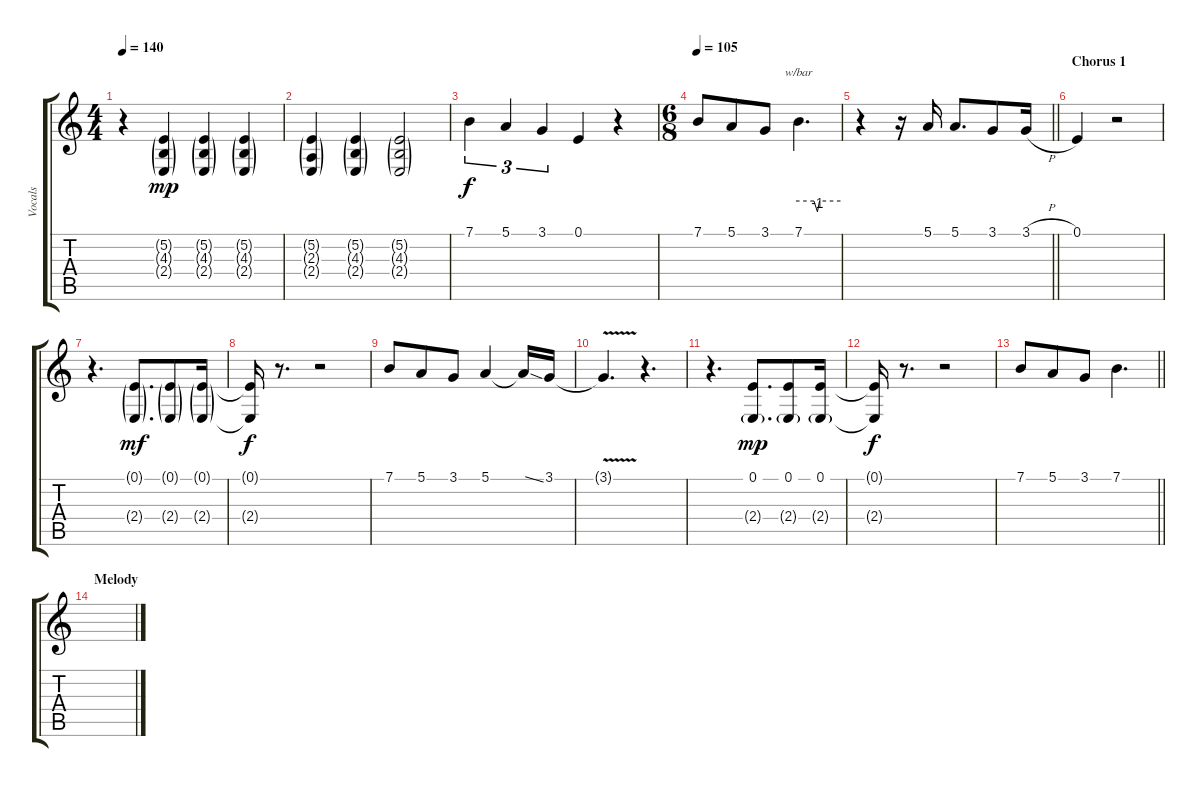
\track ("Vocals" "Vocals") {instrument lead1square}
\staff {score tabs}
\tuning (E4 B3 G3 D3 A2 E2) {hide}
\ts (4 4)
\tempo 140
\clef g2
\ks c
r.4{dy f} (5.2{g} 4.3{g} 2.4{g}).4{dy mp} (5.2{g} 4.3{g} 2.4{g}).4 (5.2{g} 4.3{g} 2.4{g}).4 |
(5.2{g} 2.3{g} 2.4{g}).4 (5.2{g} 4.3{g} 2.4{g}).4 (5.2{g} 4.3{g} 2.4{g}).2 |
7.1.4{tu (3 2) dy f} 5.1.4{tu (3 2)} 3.1.4{tu (3 2)} 0.1.4 r.4 |
\ts (6 8)
\tempo 105
7.1.8 5.1.8 3.1.8 7.1.4{d tbe (custom default 0 0 22 0 27 -4 30 0 60 0)} |
\barLineRight lightlight
r.4 r.16 5.1.16 5.1.8{d} 3.1.8 3.1{h}.16 |
\section ("" "Chorus 1")
0.1.4 r.2 |
r.4{d} (0.1{g} 2.4{g}).8{d dy mf} (0.1{g} 2.4{g}).8 (0.1{g} 2.4{g}).16 |
(0.1{t} 2.4{t}).16{dy f} r.8{d} r.2 |
7.1.8 5.1.8 3.1.8 5.1.4 5.1{ss t}.16 3.1.16 |
3.1{v t}.4{d} r.4{d} |
r.4{d} (0.1 2.4{g}).8{d dy mp} (0.1 2.4{g}).8 (0.1 2.4{g}).16 |
(0.1{t} 2.4{t}).16{dy f} r.8{d} r.2 |
\barLineRight lightlight
7.1.8 5.1.8 3.1.8 7.1.4{d} |
\section ("" "Melody")
